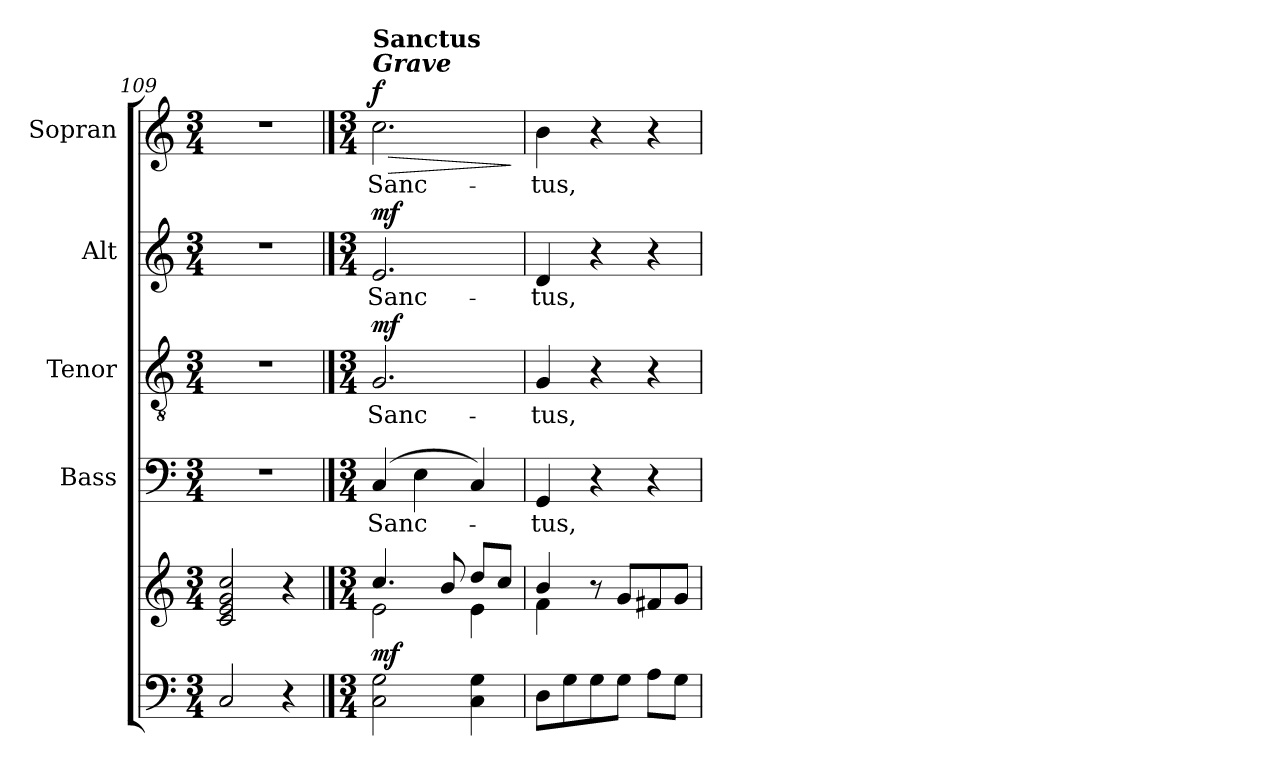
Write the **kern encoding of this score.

**kern	**kern	**dynam	**kern	**text	**kern	**text	**dynam	**kern	**text	**dynam	**kern	**text	**dynam
*part5	*part5	*part5	*part4	*part4	*part3	*part3	*part3	*part2	*part2	*part2	*part1	*part1	*part1
*staff6	*staff5	*staff5/6	*staff4	*staff4	*staff3	*staff3	*staff3	*staff2	*staff2	*staff2	*staff1	*staff1	*staff1
*	*	*	*I"Bass	*	*I"Tenor	*	*	*I"Alt	*	*	*I"Sopran	*	*
*	*	*	*I'B.	*	*I'T.	*	*	*I'A.	*	*	*I'S.	*	*
*clefF4	*clefG2	*	*clefF4	*	*clefGv2	*	*	*clefG2	*	*	*clefG2	*	*
*k[]	*k[]	*	*k[]	*	*k[]	*	*	*k[]	*	*	*k[]	*	*
*C:	*C:	*	*C:	*	*C:	*	*	*C:	*	*	*C:	*	*
*M3/4	*M3/4	*	*M3/4	*	*M3/4	*	*	*M3/4	*	*	*M3/4	*	*
=109	=109	=109	=109	=109	=109	=109	=109	=109	=109	=109	=109	=109	=109
2C/	2c/ 2e/ 2g/ 2cc/	.	2.r	.	2.r	.	.	2.r	.	.	2.r	.	.
4r	4r	.	.	.	.	.	.	.	.	.	.	.	.
!!LO:LB:g=z
==110	==110	==110	==110	==110	==110	==110	==110	==110	==110	==110	==110	==110	==110
*M3/4	*M3/4	*	*M3/4	*	*M3/4	*	*	*M3/4	*	*	*M3/4	*	*
*	*^	*	*	*	*	*	*	*	*	*	*	*	*
!	!	!	!	!	!	!	!	!	!	!	!	!LO:TX:a:Bi:t=Grave	!	!
!	!	!	!	!	!	!	!	!	!	!	!	!LO:TX:a:B:t=Sanctus	!	!
!	!	!	!LO:DY:b	!	!LO:LY:b	!	!LO:LY:b	!LO:DY:a	!	!LO:LY:b	!LO:DY:a	!	!LO:LY:b	!LO:HP:b
!	!	!	!	!	!	!	!	!	!	!	!	!	!	!LO:DY:n=1:b
2C\ 2G\	4.cc/	2e\	mf	(4C/	Sanc-	2.G/	Sanc-	mf	2.e/	Sanc-	mf	2.cc\	Sanc-	> f
.	.	.	.	4E\	.	.	.	.	.	.	.	.	.	.
.	8b/	.	.	.	.	.	.	.	.	.	.	.	.	.
4C\ 4G\	8dd/L	4e\	.	4C/)	.	.	.	.	.	.	.	.	.	.
.	8cc/J	.	.	.	.	.	.	.	.	.	.	.	.	.
*	*v	*v	*	*	*	*	*	*	*	*	*	*	*	*
.	.	.	.	.	.	.	.	.	.	.	.	.	]
=111	=111	=111	=111	=111	=111	=111	=111	=111	=111	=111	=111	=111	=111
*	*^	*	*	*	*	*	*	*	*	*	*	*	*
!	!	!	!	!	!LO:LY:b	!	!LO:LY:b	!	!	!LO:LY:b	!	!	!LO:LY:b	!
8D\L	4b/	4f\	.	4GG/	-tus,	4G/	-tus,	.	4d/	-tus,	.	4b\	-tus,	.
8G\	.	.	.	.	.	.	.	.	.	.	.	.	.	.
8G\	8r	2ryy	.	4r	.	4r	.	.	4r	.	.	4r	.	.
8G\J	8g/L	.	.	.	.	.	.	.	.	.	.	.	.	.
8A\L	8f#X/	.	.	4r	.	4r	.	.	4r	.	.	4r	.	.
8G\J	8g/J	.	.	.	.	.	.	.	.	.	.	.	.	.
*	*v	*v	*	*	*	*	*	*	*	*	*	*	*	*
=	=	=	=	=	=	=	=	=	=	=	=	=	=
*-	*-	*-	*-	*-	*-	*-	*-	*-	*-	*-	*-	*-	*-
